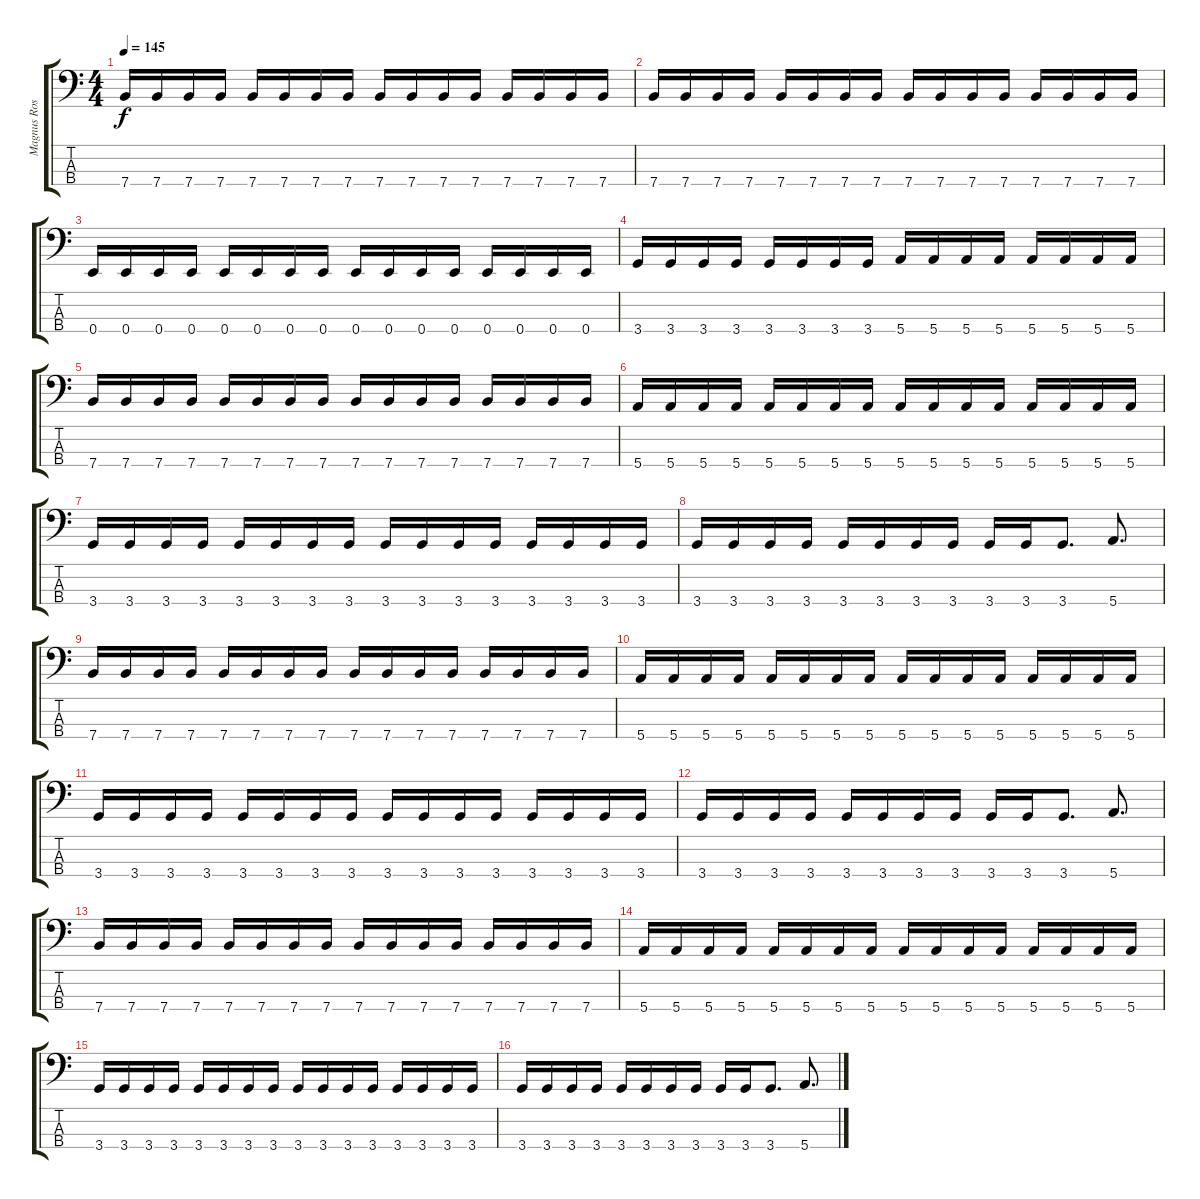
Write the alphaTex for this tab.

\track ("Magnus Rosén (Bass)" "Magnus Ros") {instrument electricbassfinger}
\staff {score tabs}
\tuning (G2 D2 A1 E1) {hide}
\ts (4 4)
\tempo 145
\clef f4
\ks c
7.4.16{dy f} 7.4.16 7.4.16 7.4.16 7.4.16 7.4.16 7.4.16 7.4.16 7.4.16 7.4.16 7.4.16 7.4.16 7.4.16 7.4.16 7.4.16 7.4.16 |
7.4.16 7.4.16 7.4.16 7.4.16 7.4.16 7.4.16 7.4.16 7.4.16 7.4.16 7.4.16 7.4.16 7.4.16 7.4.16 7.4.16 7.4.16 7.4.16 |
0.4.16 0.4.16 0.4.16 0.4.16 0.4.16 0.4.16 0.4.16 0.4.16 0.4.16 0.4.16 0.4.16 0.4.16 0.4.16 0.4.16 0.4.16 0.4.16 |
3.4.16 3.4.16 3.4.16 3.4.16 3.4.16 3.4.16 3.4.16 3.4.16 5.4.16 5.4.16 5.4.16 5.4.16 5.4.16 5.4.16 5.4.16 5.4.16 |
7.4.16 7.4.16 7.4.16 7.4.16 7.4.16 7.4.16 7.4.16 7.4.16 7.4.16 7.4.16 7.4.16 7.4.16 7.4.16 7.4.16 7.4.16 7.4.16 |
5.4.16 5.4.16 5.4.16 5.4.16 5.4.16 5.4.16 5.4.16 5.4.16 5.4.16 5.4.16 5.4.16 5.4.16 5.4.16 5.4.16 5.4.16 5.4.16 |
3.4.16 3.4.16 3.4.16 3.4.16 3.4.16 3.4.16 3.4.16 3.4.16 3.4.16 3.4.16 3.4.16 3.4.16 3.4.16 3.4.16 3.4.16 3.4.16 |
3.4.16 3.4.16 3.4.16 3.4.16 3.4.16 3.4.16 3.4.16 3.4.16 3.4.16 3.4.16 3.4.8{d} 5.4.8{d} |
7.4.16 7.4.16 7.4.16 7.4.16 7.4.16 7.4.16 7.4.16 7.4.16 7.4.16 7.4.16 7.4.16 7.4.16 7.4.16 7.4.16 7.4.16 7.4.16 |
5.4.16 5.4.16 5.4.16 5.4.16 5.4.16 5.4.16 5.4.16 5.4.16 5.4.16 5.4.16 5.4.16 5.4.16 5.4.16 5.4.16 5.4.16 5.4.16 |
3.4.16 3.4.16 3.4.16 3.4.16 3.4.16 3.4.16 3.4.16 3.4.16 3.4.16 3.4.16 3.4.16 3.4.16 3.4.16 3.4.16 3.4.16 3.4.16 |
3.4.16 3.4.16 3.4.16 3.4.16 3.4.16 3.4.16 3.4.16 3.4.16 3.4.16 3.4.16 3.4.8{d} 5.4.8{d} |
7.4.16 7.4.16 7.4.16 7.4.16 7.4.16 7.4.16 7.4.16 7.4.16 7.4.16 7.4.16 7.4.16 7.4.16 7.4.16 7.4.16 7.4.16 7.4.16 |
5.4.16 5.4.16 5.4.16 5.4.16 5.4.16 5.4.16 5.4.16 5.4.16 5.4.16 5.4.16 5.4.16 5.4.16 5.4.16 5.4.16 5.4.16 5.4.16 |
3.4.16 3.4.16 3.4.16 3.4.16 3.4.16 3.4.16 3.4.16 3.4.16 3.4.16 3.4.16 3.4.16 3.4.16 3.4.16 3.4.16 3.4.16 3.4.16 |
3.4.16 3.4.16 3.4.16 3.4.16 3.4.16 3.4.16 3.4.16 3.4.16 3.4.16 3.4.16 3.4.8{d} 5.4.8{d}
